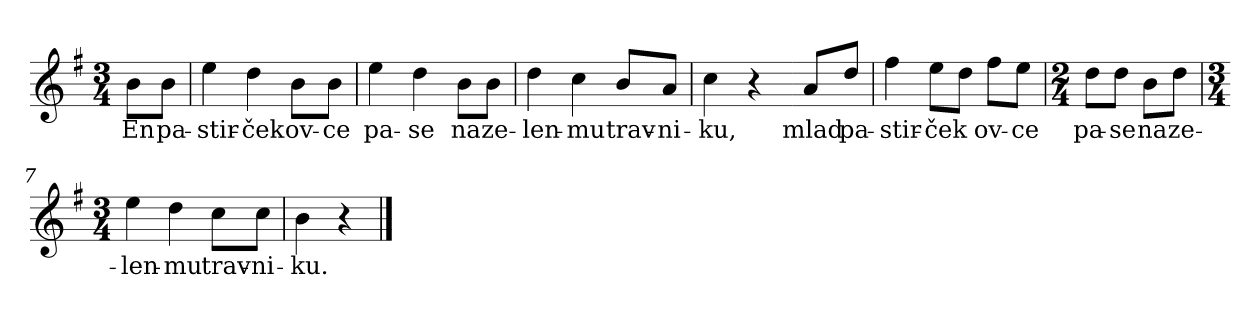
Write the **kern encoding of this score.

**kern	**text
*part1	*part1
*staff1	*staff1
*clefG2	*
*k[f#]	*
*G:	*
*M3/4	*
*MM112	*
=	=
8b\L	En
8b\J	pa-
=1	=1
4ee\	-stir-
4dd\	-ček
8b\L	ov-
8b\J	-ce
=2	=2
4ee\	pa-
4dd\	-se
8b\L	na
8b\J	ze-
=3	=3
4dd\	-len-
4cc\	-mu
8b/L	trav-
8a/J	-ni-
=4	=4
4cc\	-ku,
4r	.
=4X1-	=4X1-
8a/L	mlad
8dd/J	pa-
=5	=5
4ff#\	-stir-
8ee\L	-ček
8dd\J	.
8ff#\L	ov-
8ee\J	-ce
!!LO:LB:g=z
=6	=6
*M2/4	*
8dd\L	pa-
8dd\J	-se
8b\L	na
8dd\J	ze-
=7	=7
*M3/4	*
4ee\	-len-
4dd\	-mu
8cc\L	trav-
8cc\J	-ni-
=8	=8
4b\	-ku.
4r	.
==	==
*-	*-
